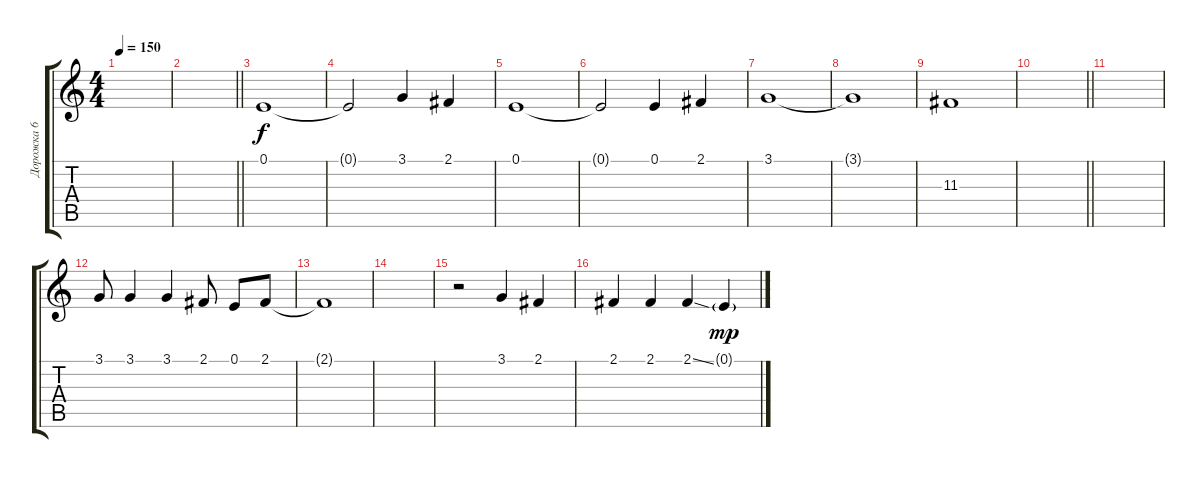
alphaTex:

\track ("Дорожка 6" "Дорожка 6") {instrument lead3calliope}
\staff {score tabs}
\tuning (E4 B3 G3 D3 A2 E2) {hide}
\ts (4 4)
\tempo 150
\clef g2
\ks c
|
\barLineRight lightlight
|
0.1.1{volume 13} |
0.1{t}.2 3.1.4 2.1.4 |
0.1.1 |
0.1{t}.2 0.1.4 2.1.4 |
3.1.1 |
3.1{t}.1 |
11.3.1 |
\barLineRight lightlight
|
|
3.1.8 3.1.4 3.1.4 2.1.8 0.1.8 2.1.8 |
2.1{t}.1 |
|
r.2 3.1.4 2.1.4 |
2.1.4 2.1.4 2.1{ss}.4 0.1{g}.4{dy mp}
